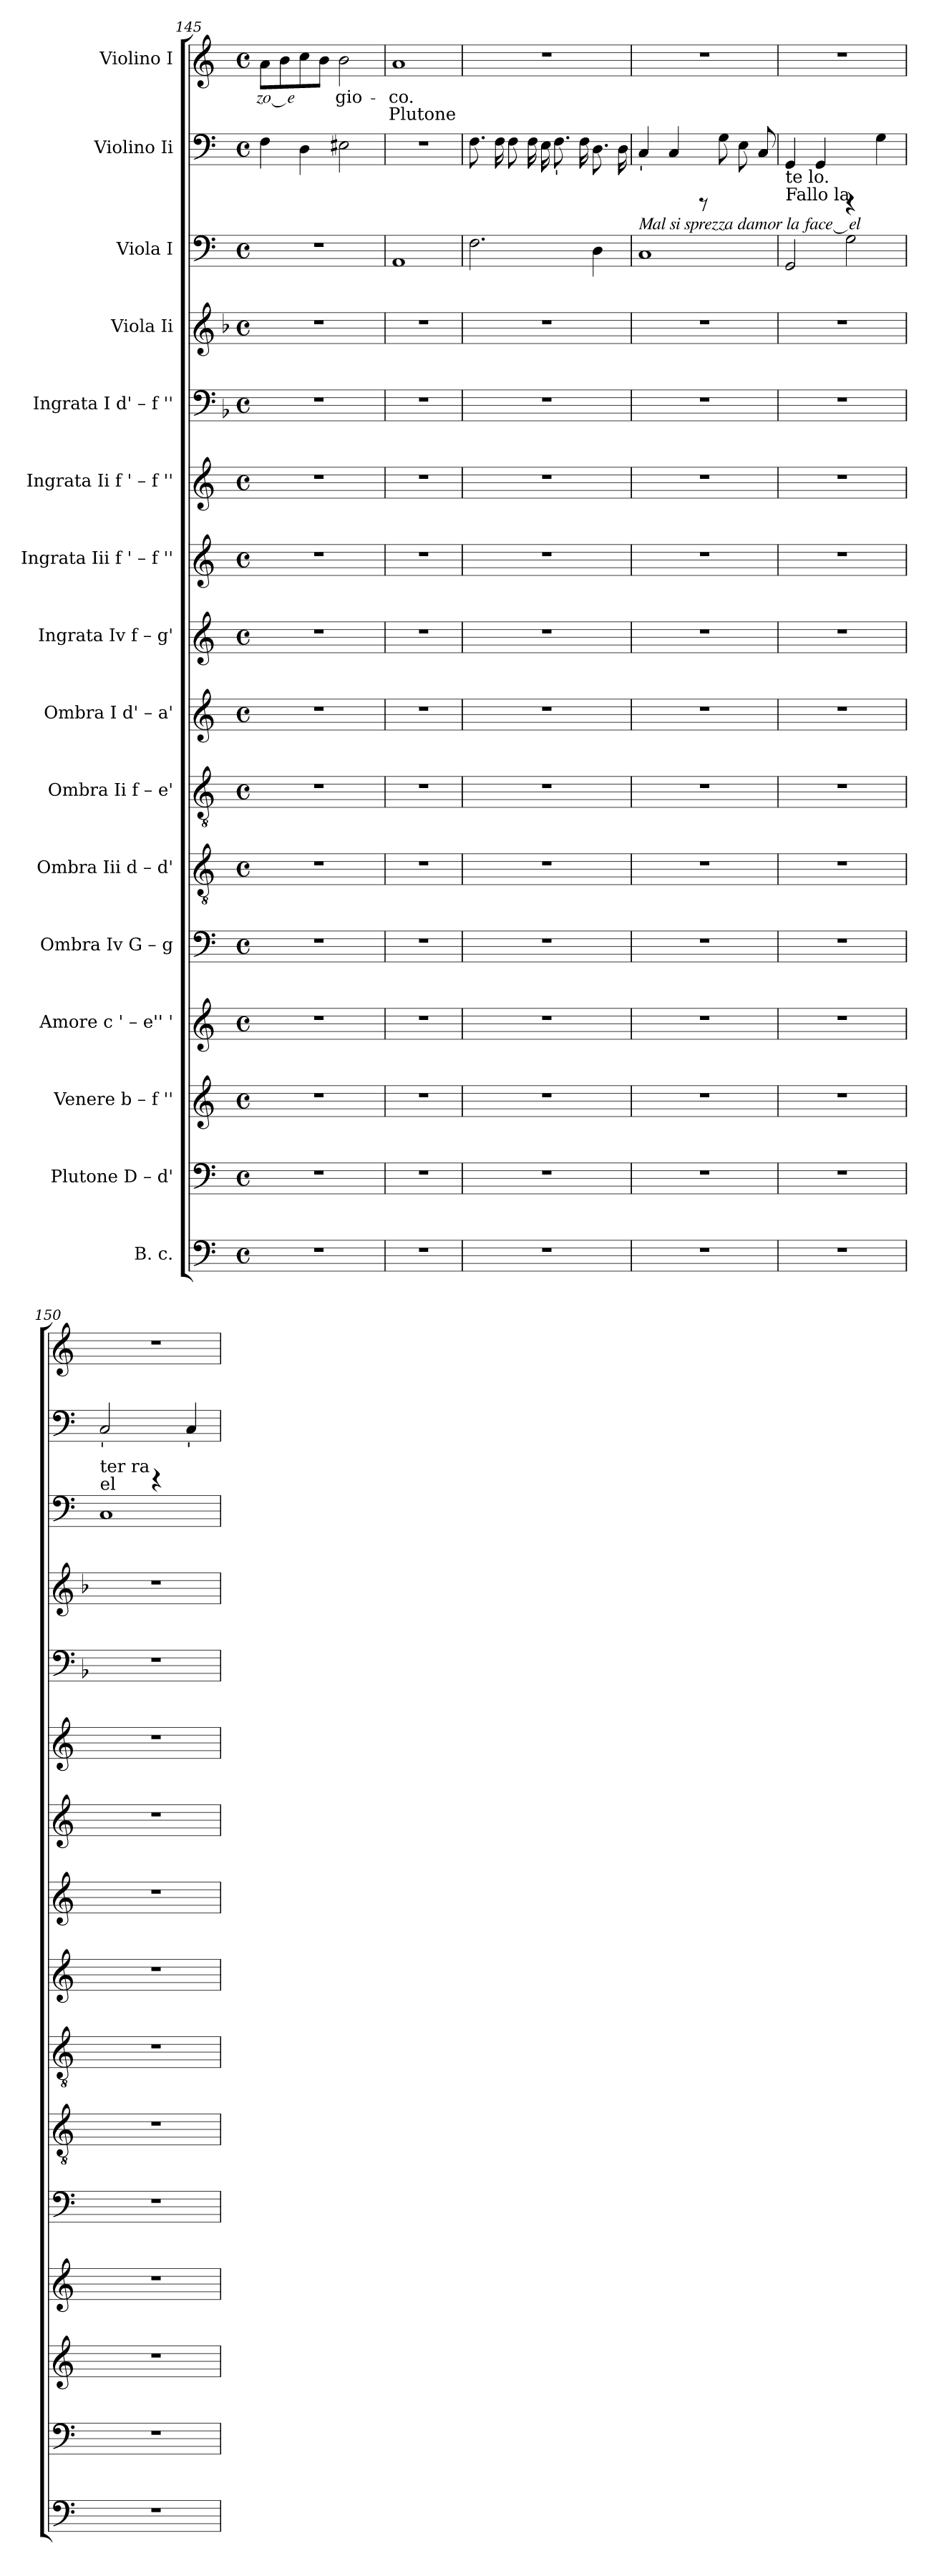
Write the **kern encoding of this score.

**kern	**kern	**kern	**kern	**kern	**kern	**kern	**kern	**kern	**kern	**kern	**kern	**kern	**kern	**kern	**kern	**text	**text
*part16	*part15	*part14	*part13	*part12	*part11	*part10	*part9	*part8	*part7	*part6	*part5	*part4	*part3	*part2	*part1	*part1	*part1
*staff16	*staff15	*staff14	*staff13	*staff12	*staff11	*staff10	*staff9	*staff8	*staff7	*staff6	*staff5	*staff4	*staff3	*staff2	*staff1	*staff1	*staff1
*I"B. c.	*I"Plutone  D – d'	*I"Venere  b – f ''	*I"Amore  c ' – e''  '	*I"Ombra Iv  G – g	*I"Ombra Iii  d – d'	*I"Ombra Ii  f – e'	*I"Ombra I  d' – a'	*I"Ingrata Iv  f – g'	*I"Ingrata Iii  f ' – f ''	*I"Ingrata Ii  f ' – f ''	*I"Ingrata I  d' – f ''	*I"Viola Ii	*I"Viola I	*I"Violino Ii	*I"Violino I	*	*
*clefF4	*clefF4	*clefG2	*clefG2	*clefF4	*clefGv2	*clefGv2	*clefG2	*clefG2	*clefG2	*clefG2	*clefF4	*clefG2	*clefF4	*clefF4	*clefG2	*	*
*k[]	*k[]	*k[]	*k[]	*k[]	*k[]	*k[]	*k[]	*k[]	*k[]	*k[]	*k[b-]	*k[b-]	*k[]	*k[]	*k[]	*	*
*C:	*C:	*C:	*C:	*C:	*C:	*C:	*C:	*C:	*C:	*C:	*F:	*F:	*C:	*C:	*C:	*	*
*M4/4	*M4/4	*M4/4	*M4/4	*M4/4	*M4/4	*M4/4	*M4/4	*M4/4	*M4/4	*M4/4	*M4/4	*M4/4	*M4/4	*M4/4	*M4/4	*	*
*met(c)	*met(c)	*met(c)	*met(c)	*met(c)	*met(c)	*met(c)	*met(c)	*met(c)	*met(c)	*met(c)	*met(c)	*met(c)	*met(c)	*met(c)	*met(c)	*	*
=145	=145	=145	=145	=145	=145	=145	=145	=145	=145	=145	=145	=145	=145	=145	=145	=145	=145
!	!	!	!	!	!	!	!	!	!	!	!	!	!	!	!	!LO:LY:b:cj	!
1r	1r	1r	1r	1r	1r	1r	1r	1r	1r	1r	1r	1r	1r	4F\	8a\L	-zo‿e	.
!	!	!	!	!	!	!	!	!	!	!	!	!	!	!	!	!LO:LY:b:cj	!
.	.	.	.	.	.	.	.	.	.	.	.	.	.	.	8b\	.	.
!	!	!	!	!	!	!	!	!	!	!	!	!	!	!	!	!LO:LY:b:cj	!
.	.	.	.	.	.	.	.	.	.	.	.	.	.	4D\	8cc\	.	.
!	!	!	!	!	!	!	!	!	!	!	!	!	!	!	!	!LO:LY:b:cj	!
.	.	.	.	.	.	.	.	.	.	.	.	.	.	.	8b\J	.	.
!	!	!	!	!	!	!	!	!	!	!	!	!	!	!	!	!LO:LY:b:cj	!
.	.	.	.	.	.	.	.	.	.	.	.	.	.	2E#\	2b\	gio-	.
!!LO:PB:g=z
=146	=146	=146	=146	=146	=146	=146	=146	=146	=146	=146	=146	=146	=146	=146	=146	=146	=146
!	!	!	!	!	!	!	!	!	!	!	!	!	!	!	!	!LO:LY:b:cj	!LO:LY:b:cj
1r	1r	1r	1r	1r	1r	1r	1r	1r	1r	1r	1r	1r	1AA	1r	1a	-co.	Plutone-
=147	=147	=147	=147	=147	=147	=147	=147	=147	=147	=147	=147	=147	=147	=147	=147	=147	=147
1r	1r	1r	1r	1r	1r	1r	1r	1r	1r	1r	1r	1r	2.F\	8.F\	1r	.	.
.	.	.	.	.	.	.	.	.	.	.	.	.	.	16F\	.	.	.
.	.	.	.	.	.	.	.	.	.	.	.	.	.	8F\	.	.	.
.	.	.	.	.	.	.	.	.	.	.	.	.	.	16F\	.	.	.
.	.	.	.	.	.	.	.	.	.	.	.	.	.	16E\	.	.	.
!	!	!	!	!	!	!	!	!	!	!	!	!	!	!LO:TX:b:t='	!	!	!
.	.	.	.	.	.	.	.	.	.	.	.	.	.	8.F\	.	.	.
.	.	.	.	.	.	.	.	.	.	.	.	.	.	16F\	.	.	.
.	.	.	.	.	.	.	.	.	.	.	.	.	4D\	8.D\	.	.	.
.	.	.	.	.	.	.	.	.	.	.	.	.	.	16D\	.	.	.
=148	=148	=148	=148	=148	=148	=148	=148	=148	=148	=148	=148	=148	=148	=148	=148	=148	=148
!	!	!	!	!	!	!	!	!	!	!	!	!	!	!LO:TX:b:t='	!	!	!
!	!	!	!	!	!	!	!	!	!	!	!	!	!	!LO:TX:b:t=Mal si sprezza damor la face‿el	!	!	!
1r	1r	1r	1r	1r	1r	1r	1r	1r	1r	1r	1r	1r	1C	4C/	1r	.	.
.	.	.	.	.	.	.	.	.	.	.	.	.	.	4C/	.	.	.
.	.	.	.	.	.	.	.	.	.	.	.	.	.	8rCCC	.	.	.
.	.	.	.	.	.	.	.	.	.	.	.	.	.	8G\	.	.	.
.	.	.	.	.	.	.	.	.	.	.	.	.	.	8E\	.	.	.
.	.	.	.	.	.	.	.	.	.	.	.	.	.	8C/	.	.	.
=149	=149	=149	=149	=149	=149	=149	=149	=149	=149	=149	=149	=149	=149	=149	=149	=149	=149
!	!	!	!	!	!	!	!	!	!	!	!	!	!	!LO:TX:b:t=te lo.	!	!	!
!	!	!	!	!	!	!	!	!	!	!	!	!	!	!LO:TX:b:t=Fallo la	!	!	!
1r	1r	1r	1r	1r	1r	1r	1r	1r	1r	1r	1r	1r	2GG/	4GG/	1r	.	.
.	.	.	.	.	.	.	.	.	.	.	.	.	.	4GG/	.	.	.
.	.	.	.	.	.	.	.	.	.	.	.	.	2G\	4rCCC	.	.	.
.	.	.	.	.	.	.	.	.	.	.	.	.	.	4G\	.	.	.
=150	=150	=150	=150	=150	=150	=150	=150	=150	=150	=150	=150	=150	=150	=150	=150	=150	=150
!	!	!	!	!	!	!	!	!	!	!	!	!	!	!LO:TX:b:t='	!	!	!
!	!	!	!	!	!	!	!	!	!	!	!	!	!	!LO:TX:b:t=ter ra	!	!	!
!	!	!	!	!	!	!	!	!	!	!	!	!	!	!LO:TX:b:t=el	!	!	!
1r	1r	1r	1r	1r	1r	1r	1r	1r	1r	1r	1r	1r	1C	2C/	1r	.	.
.	.	.	.	.	.	.	.	.	.	.	.	.	.	4rCCC	.	.	.
!	!	!	!	!	!	!	!	!	!	!	!	!	!	!LO:TX:b:t='	!	!	!
.	.	.	.	.	.	.	.	.	.	.	.	.	.	4C/	.	.	.
=	=	=	=	=	=	=	=	=	=	=	=	=	=	=	=	=	=
*-	*-	*-	*-	*-	*-	*-	*-	*-	*-	*-	*-	*-	*-	*-	*-	*-	*-
